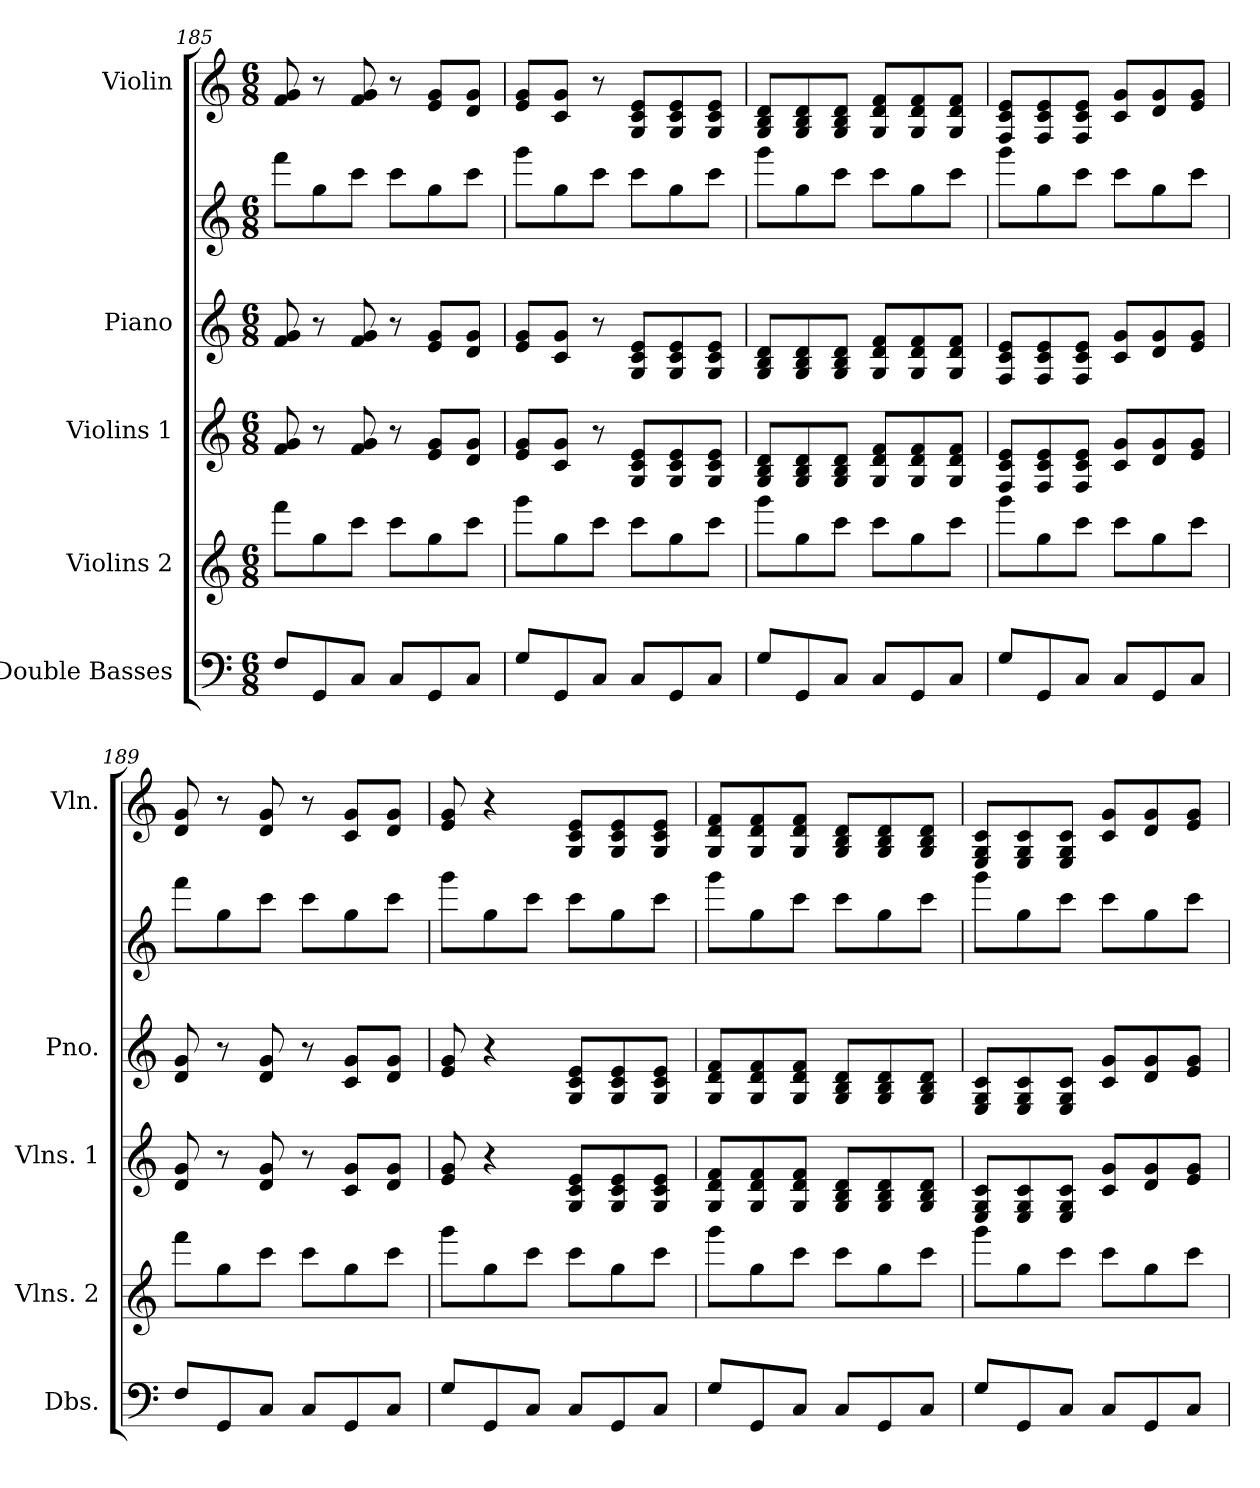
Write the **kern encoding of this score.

**kern	**kern	**kern	**kern	**kern	**kern
*part5	*part4	*part3	*part2	*part2	*part1
*staff6	*staff5	*staff4	*staff3	*staff2	*staff1
*I"Double Basses	*I"Violins 2	*I"Violins 1	*I"Piano	*	*I"Violin
*I'Dbs.	*I'Vlns. 2	*I'Vlns. 1	*I'Pno.	*	*I'Vln.
*clefF4	*clefG2	*clefG2	*clefG2	*clefG2	*clefG2
*k[]	*k[]	*k[]	*k[]	*k[]	*k[]
*C:	*C:	*C:	*C:	*C:	*C:
*M6/8	*M6/8	*M6/8	*M6/8	*M6/8	*M6/8
=185	=185	=185	=185	=185	=185
8F/L	8fff\L	8f/ 8g/	8f/ 8g/	8fff\L	8f/ 8g/
8GG/	8gg\	8r	8r	8gg\	8r
8C/J	8ccc\J	8f/ 8g/	8f/ 8g/	8ccc\J	8f/ 8g/
8C/L	8ccc\L	8r	8r	8ccc\L	8r
8GG/	8gg\	8e/ 8g/L	8e/ 8g/L	8gg\	8e/ 8g/L
8C/J	8ccc\J	8d/ 8g/J	8d/ 8g/J	8ccc\J	8d/ 8g/J
=186	=186	=186	=186	=186	=186
8G/L	8ggg\L	8e/ 8g/L	8e/ 8g/L	8ggg\L	8e/ 8g/L
8GG/	8gg\	8c/ 8g/J	8c/ 8g/J	8gg\	8c/ 8g/J
8C/J	8ccc\J	8r	8r	8ccc\J	8r
8C/L	8ccc\L	8G/ 8c/ 8e/L	8G/ 8c/ 8e/L	8ccc\L	8G/ 8c/ 8e/L
8GG/	8gg\	8G/ 8c/ 8e/	8G/ 8c/ 8e/	8gg\	8G/ 8c/ 8e/
8C/J	8ccc\J	8G/ 8c/ 8e/J	8G/ 8c/ 8e/J	8ccc\J	8G/ 8c/ 8e/J
=187	=187	=187	=187	=187	=187
8G/L	8ggg\L	8G/ 8B/ 8d/L	8G/ 8B/ 8d/L	8ggg\L	8G/ 8B/ 8d/L
8GG/	8gg\	8G/ 8B/ 8d/	8G/ 8B/ 8d/	8gg\	8G/ 8B/ 8d/
8C/J	8ccc\J	8G/ 8B/ 8d/J	8G/ 8B/ 8d/J	8ccc\J	8G/ 8B/ 8d/J
8C/L	8ccc\L	8G/ 8d/ 8f/L	8G/ 8d/ 8f/L	8ccc\L	8G/ 8d/ 8f/L
8GG/	8gg\	8G/ 8d/ 8f/	8G/ 8d/ 8f/	8gg\	8G/ 8d/ 8f/
8C/J	8ccc\J	8G/ 8d/ 8f/J	8G/ 8d/ 8f/J	8ccc\J	8G/ 8d/ 8f/J
=188	=188	=188	=188	=188	=188
8G/L	8ggg\L	8F/ 8c/ 8e/L	8F/ 8c/ 8e/L	8ggg\L	8F/ 8c/ 8e/L
8GG/	8gg\	8F/ 8c/ 8e/	8F/ 8c/ 8e/	8gg\	8F/ 8c/ 8e/
8C/J	8ccc\J	8F/ 8c/ 8e/J	8F/ 8c/ 8e/J	8ccc\J	8F/ 8c/ 8e/J
8C/L	8ccc\L	8c/ 8g/L	8c/ 8g/L	8ccc\L	8c/ 8g/L
8GG/	8gg\	8d/ 8g/	8d/ 8g/	8gg\	8d/ 8g/
8C/J	8ccc\J	8e/ 8g/J	8e/ 8g/J	8ccc\J	8e/ 8g/J
!!LO:PB:g=z
=189	=189	=189	=189	=189	=189
8F/L	8fff\L	8d/ 8g/	8d/ 8g/	8fff\L	8d/ 8g/
8GG/	8gg\	8r	8r	8gg\	8r
8C/J	8ccc\J	8d/ 8g/	8d/ 8g/	8ccc\J	8d/ 8g/
8C/L	8ccc\L	8r	8r	8ccc\L	8r
8GG/	8gg\	8c/ 8g/L	8c/ 8g/L	8gg\	8c/ 8g/L
8C/J	8ccc\J	8d/ 8g/J	8d/ 8g/J	8ccc\J	8d/ 8g/J
=190	=190	=190	=190	=190	=190
8G/L	8ggg\L	8e/ 8g/	8e/ 8g/	8ggg\L	8e/ 8g/
8GG/	8gg\	4r	4r	8gg\	4r
8C/J	8ccc\J	.	.	8ccc\J	.
8C/L	8ccc\L	8G/ 8c/ 8e/L	8G/ 8c/ 8e/L	8ccc\L	8G/ 8c/ 8e/L
8GG/	8gg\	8G/ 8c/ 8e/	8G/ 8c/ 8e/	8gg\	8G/ 8c/ 8e/
8C/J	8ccc\J	8G/ 8c/ 8e/J	8G/ 8c/ 8e/J	8ccc\J	8G/ 8c/ 8e/J
=191	=191	=191	=191	=191	=191
8G/L	8ggg\L	8G/ 8d/ 8f/L	8G/ 8d/ 8f/L	8ggg\L	8G/ 8d/ 8f/L
8GG/	8gg\	8G/ 8d/ 8f/	8G/ 8d/ 8f/	8gg\	8G/ 8d/ 8f/
8C/J	8ccc\J	8G/ 8d/ 8f/J	8G/ 8d/ 8f/J	8ccc\J	8G/ 8d/ 8f/J
8C/L	8ccc\L	8G/ 8B/ 8d/L	8G/ 8B/ 8d/L	8ccc\L	8G/ 8B/ 8d/L
8GG/	8gg\	8G/ 8B/ 8d/	8G/ 8B/ 8d/	8gg\	8G/ 8B/ 8d/
8C/J	8ccc\J	8G/ 8B/ 8d/J	8G/ 8B/ 8d/J	8ccc\J	8G/ 8B/ 8d/J
!!LO:PB:g=z
=192	=192	=192	=192	=192	=192
8G/L	8ggg\L	8E/ 8G/ 8c/L	8E/ 8G/ 8c/L	8ggg\L	8E/ 8G/ 8c/L
8GG/	8gg\	8E/ 8G/ 8c/	8E/ 8G/ 8c/	8gg\	8E/ 8G/ 8c/
8C/J	8ccc\J	8E/ 8G/ 8c/J	8E/ 8G/ 8c/J	8ccc\J	8E/ 8G/ 8c/J
8C/L	8ccc\L	8c/ 8g/L	8c/ 8g/L	8ccc\L	8c/ 8g/L
8GG/	8gg\	8d/ 8g/	8d/ 8g/	8gg\	8d/ 8g/
8C/J	8ccc\J	8e/ 8g/J	8e/ 8g/J	8ccc\J	8e/ 8g/J
=	=	=	=	=	=
*-	*-	*-	*-	*-	*-
